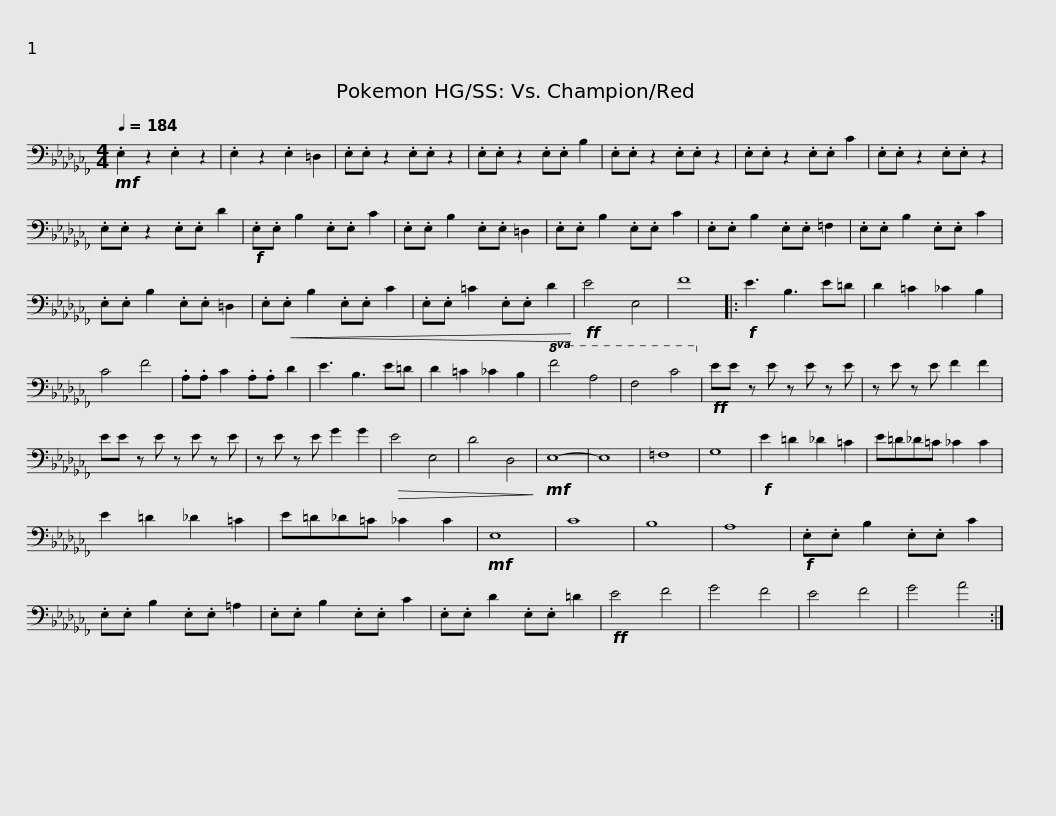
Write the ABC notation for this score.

X:1
L:1/8
Q:1/4=184
M:4/4
I:linebreak $
K:Cb
V:1 bass
V:1
!mf! .E,2 z2 .E,2 z2 | .E,2 z2 .E,2 =D,2 | .E,.E, z2 .E,.E, z2 | .E,.E, z2 .E,.E, B,2 |$ .E,.E, z2 .E,.E, z2 | %5
 .E,.E, z2 .E,.E, C2 | .E,.E, z2 .E,.E, z2 | .E,.E, z2 .E,.E, D2 |$!f! .E,.E, B,2 .E,.E, C2 | .E,.E, B,2 .E,.E, =D,2 | %10
 .E,.E, B,2 .E,.E, C2 | .E,.E, B,2 .E,.E, =F,2 |$ .E,.E, B,2 .E,.E, C2 | .E,.E, B,2 .E,.E, =D,2 | .E,!<(!.E, B,2 .E,.E, C2 | %15
 .E,.E, =C2 .E,.E, D2!<)! |!ff! E4 E,4 | F8 |:$!f! E3 B,3 E=D | D2 =C2 _C2 B,2 | %20
 C4 F4 | .A,.A, C2 .A,.A, D2 |$ E3 B,3 E=D | D2 =C2 _C2 B,2 |!8va(! F4 A4 | %25
 F4 c4!8va)! |$!ff! EE z E z E z E | z E z E F2 F2 | EE z E z E z E | z E z E G2 G2 |$ %30
!>(! E4 E,4 | D4 D,4!>)! |!mf! E,8- | E,8 | =F,8 | %35
 G,8 |$!f! E2 =D2 _D2 =C2 | E=D_D=C _C2 C2 | E2 =D2 _D2 =C2 | E=D_D=C _C2 C2 |$ %40
!mf! E,8 | C8 | B,8 | A,8 |$!f! .E,.E, B,2 .E,.E, C2 | %45
 .E,.E, B,2 .E,.E, =A,2 | .E,.E, B,2 .E,.E, C2 | .E,.E, D2 .E,.E, =D2 |$!ff! E4 F4 | G4 F4 | %50
 E4 F4 | G4 A4 :| %52
